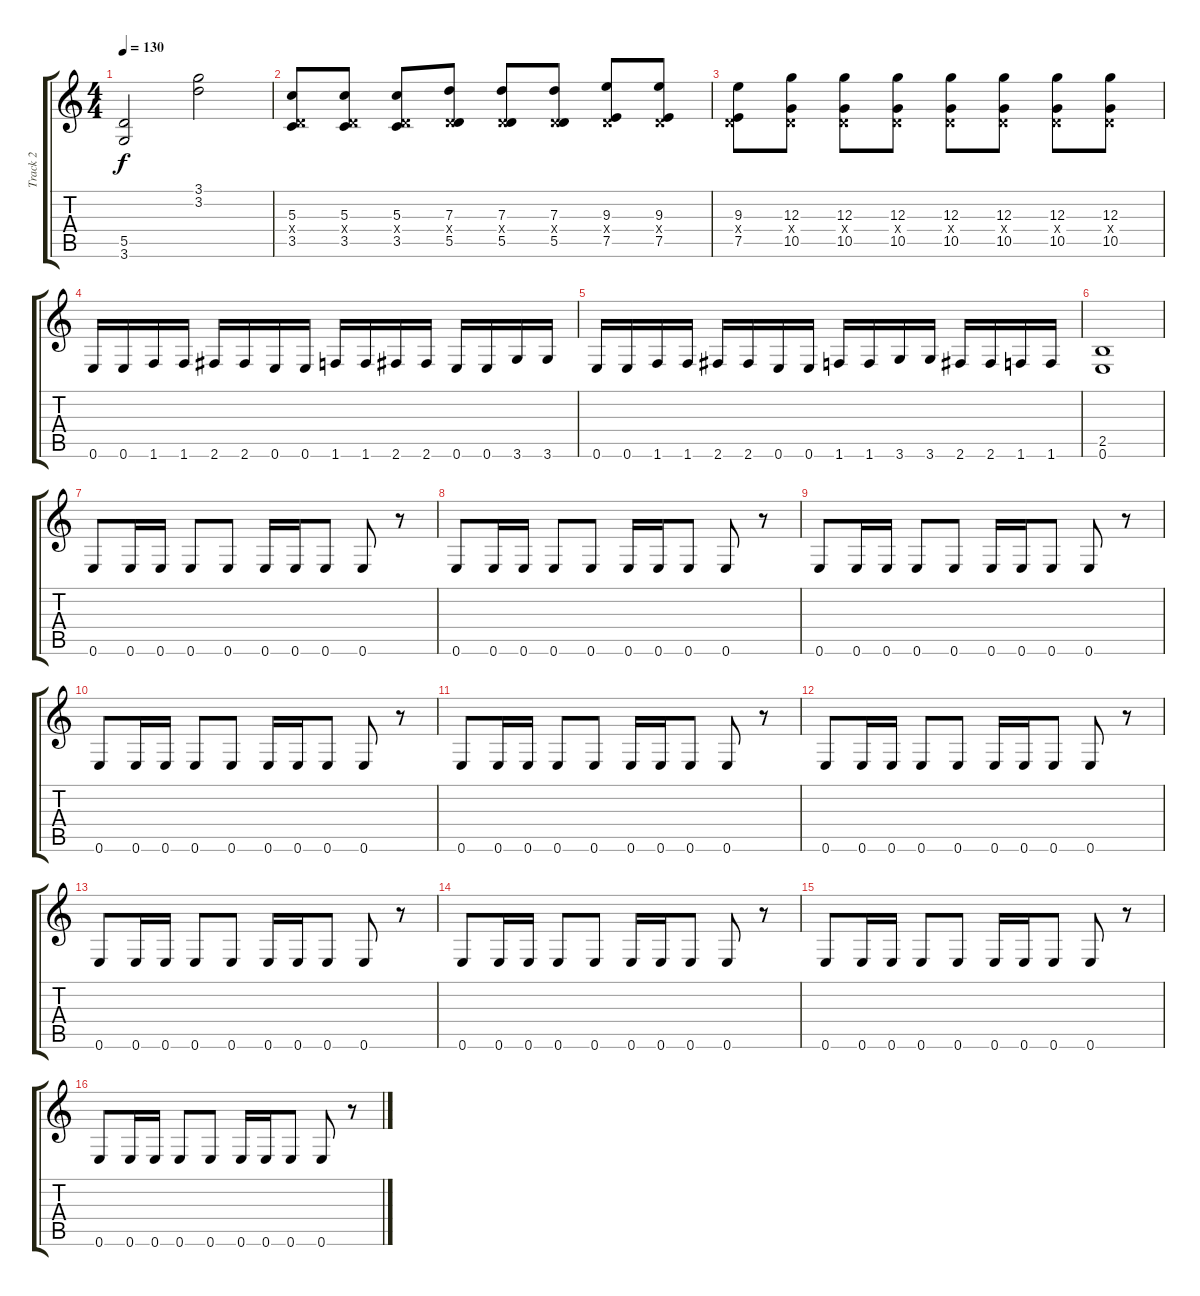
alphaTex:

\track ("Track 2" "Track 2") {instrument distortionguitar}
\staff {score tabs}
\tuning (E4 B3 G3 D3 A2 E2) {hide}
\ts (4 4)
\tempo 130
\clef g2
\ks c
(5.5 3.6).2{dy f} (3.1 3.2).2 |
(5.3 0.4{x} 3.5).8 (5.3 0.4{x} 3.5).8 (5.3 0.4{x} 3.5).8 (7.3 0.4{x} 5.5).8 (7.3 0.4{x} 5.5).8 (7.3 0.4{x} 5.5).8 (9.3 0.4{x} 7.5).8 (9.3 0.4{x} 7.5).8 |
(9.3 0.4{x} 7.5).8 (12.3 0.4{x} 10.5).8 (12.3 0.4{x} 10.5).8 (12.3 0.4{x} 10.5).8 (12.3 0.4{x} 10.5).8 (12.3 0.4{x} 10.5).8 (12.3 0.4{x} 10.5).8 (12.3 0.4{x} 10.5).8 |
0.6.16 0.6.16 1.6.16 1.6.16 2.6.16 2.6.16 0.6.16 0.6.16 1.6.16 1.6.16 2.6.16 2.6.16 0.6.16 0.6.16 3.6.16 3.6.16 |
0.6.16 0.6.16 1.6.16 1.6.16 2.6.16 2.6.16 0.6.16 0.6.16 1.6.16 1.6.16 3.6.16 3.6.16 2.6.16 2.6.16 1.6.16 1.6.16 |
(2.5 0.6).1 |
0.6.8 0.6.16 0.6.16 0.6.8 0.6.8 0.6.16 0.6.16 0.6.8 0.6.8 r.8 |
0.6.8 0.6.16 0.6.16 0.6.8 0.6.8 0.6.16 0.6.16 0.6.8 0.6.8 r.8 |
0.6.8 0.6.16 0.6.16 0.6.8 0.6.8 0.6.16 0.6.16 0.6.8 0.6.8 r.8 |
0.6.8 0.6.16 0.6.16 0.6.8 0.6.8 0.6.16 0.6.16 0.6.8 0.6.8 r.8 |
0.6.8 0.6.16 0.6.16 0.6.8 0.6.8 0.6.16 0.6.16 0.6.8 0.6.8 r.8 |
0.6.8 0.6.16 0.6.16 0.6.8 0.6.8 0.6.16 0.6.16 0.6.8 0.6.8 r.8 |
0.6.8 0.6.16 0.6.16 0.6.8 0.6.8 0.6.16 0.6.16 0.6.8 0.6.8 r.8 |
0.6.8 0.6.16 0.6.16 0.6.8 0.6.8 0.6.16 0.6.16 0.6.8 0.6.8 r.8 |
0.6.8 0.6.16 0.6.16 0.6.8 0.6.8 0.6.16 0.6.16 0.6.8 0.6.8 r.8 |
0.6.8 0.6.16 0.6.16 0.6.8 0.6.8 0.6.16 0.6.16 0.6.8 0.6.8 r.8
